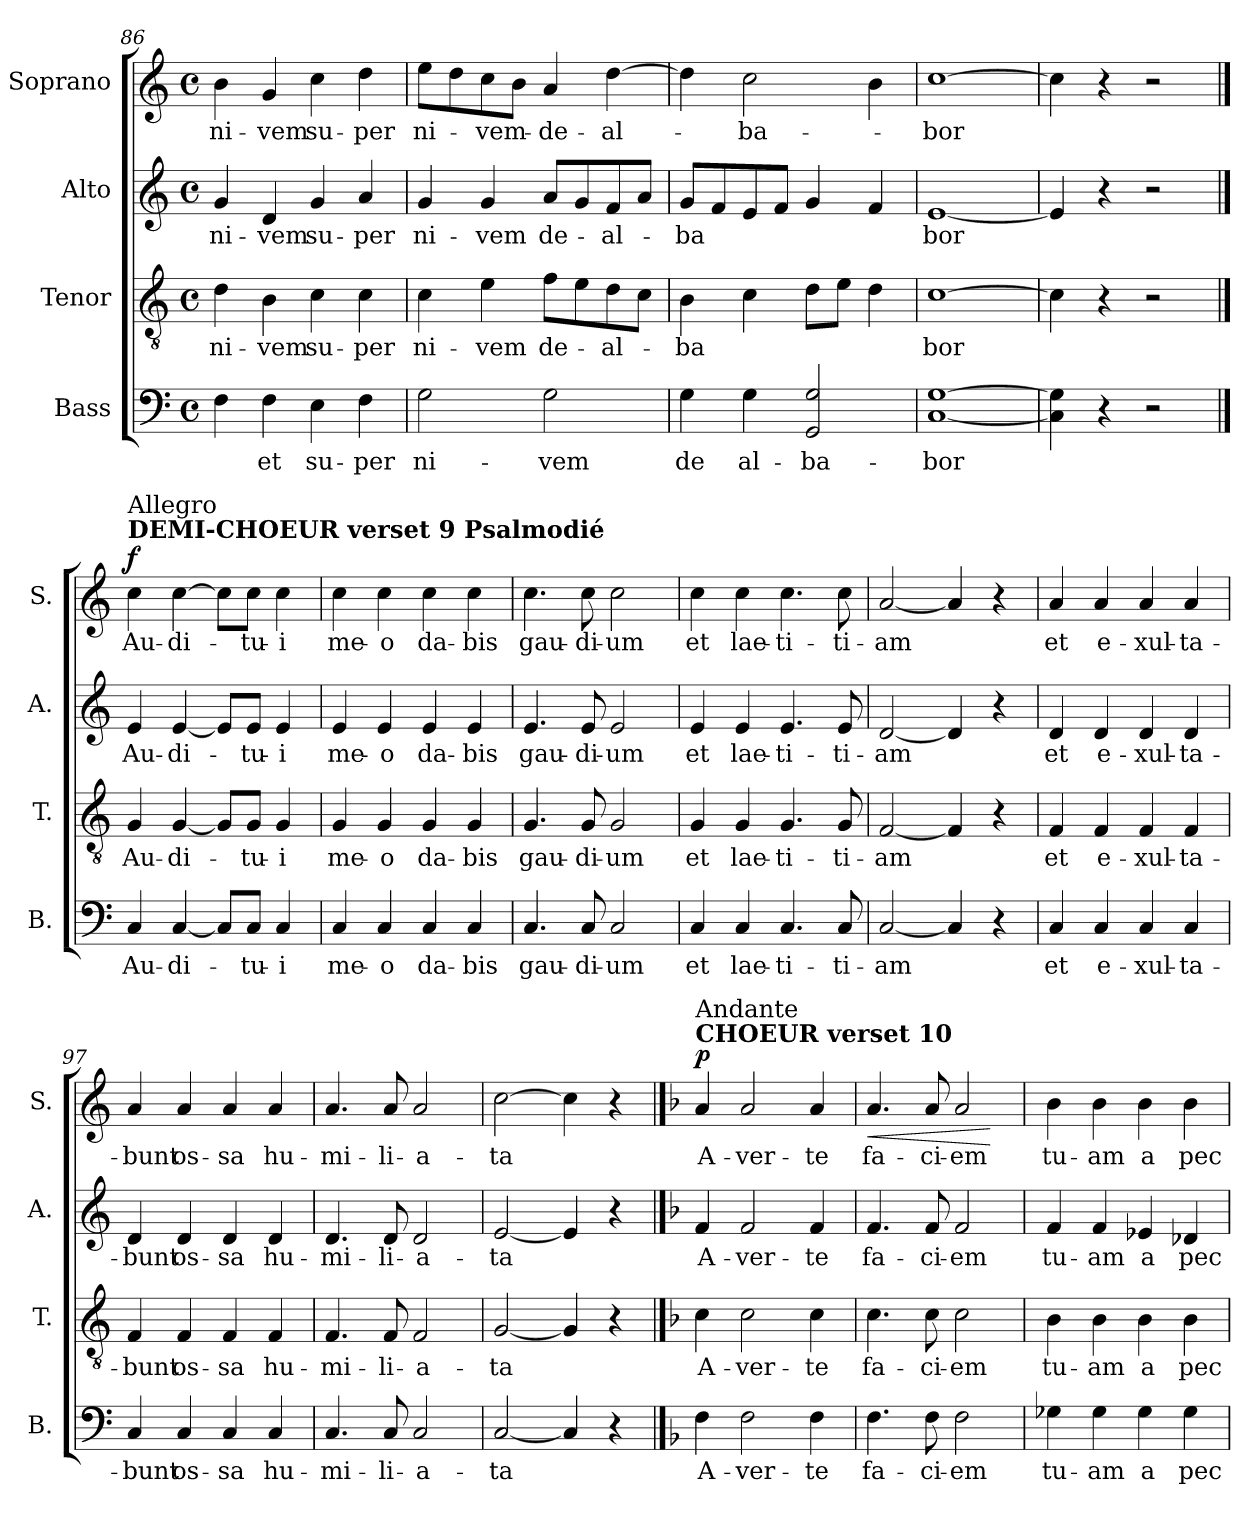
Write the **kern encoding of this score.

**kern	**text	**kern	**text	**kern	**text	**kern	**text	**dynam
*part4	*part4	*part3	*part3	*part2	*part2	*part1	*part1	*part1
*staff4	*staff4	*staff3	*staff3	*staff2	*staff2	*staff1	*staff1	*staff1
*I"Bass	*	*I"Tenor	*	*I"Alto	*	*I"Soprano	*	*
*I'B.	*	*I'T.	*	*I'A.	*	*I'S.	*	*
*clefF4	*	*clefGv2	*	*clefG2	*	*clefG2	*	*
*k[]	*	*k[]	*	*k[]	*	*k[]	*	*
*M4/4	*	*M4/4	*	*M4/4	*	*M4/4	*	*
*met(c)	*	*met(c)	*	*met(c)	*	*met(c)	*	*
=86	=86	=86	=86	=86	=86	=86	=86	=86
!	!	!	!LO:LY:b	!	!LO:LY:b	!	!LO:LY:b	!
4F\	.	4d\	ni-	4g/	ni-	4b\	ni-	.
!	!LO:LY:b	!	!LO:LY:b	!	!LO:LY:b	!	!LO:LY:b	!
4F\	et	4B\	-vem	4d/	-vem	4g/	-vem	.
!	!LO:LY:b	!	!LO:LY:b	!	!LO:LY:b	!	!LO:LY:b	!
4E\	su-	4c\	su-	4g/	su-	4cc\	su-	.
!	!LO:LY:b	!	!LO:LY:b	!	!LO:LY:b	!	!LO:LY:b	!
4F\	-per	4c\	-per	4a/	-per	4dd\	-per	.
=87	=87	=87	=87	=87	=87	=87	=87	=87
!	!LO:LY:b	!	!LO:LY:b	!	!LO:LY:b	!	!LO:LY:b	!
2G\	ni-	4c\	ni-	4g/	ni-	8ee\L	ni-	.
.	.	.	.	.	.	8dd\	.	.
!	!	!	!LO:LY:b	!	!LO:LY:b	!	!LO:LY:b	!
.	.	4e\	-vem	4g/	-vem	8cc\	-vem-	.
.	.	.	.	.	.	8b\J	.	.
!	!LO:LY:b	!	!LO:LY:b	!	!LO:LY:b	!	!LO:LY:b	!
2G\	-vem	8f\L	de-	8a/L	de-	4a/	-de-	.
.	.	8e\	.	8g/	.	.	.	.
!	!	!	!LO:LY:b	!	!LO:LY:b	!	!LO:LY:b	!
.	.	8d\	-al-	8f/	-al-	[4dd\	-al-	.
.	.	8c\J	.	8a/J	.	.	.	.
=88	=88	=88	=88	=88	=88	=88	=88	=88
!	!LO:LY:b	!	!LO:LY:b	!	!LO:LY:b	!	!	!
4G\	de	4B\	-ba	8g/L	-ba	4dd\]	.	.
.	.	.	.	8f/	.	.	.	.
!	!LO:LY:b	!	!	!	!	!	!LO:LY:b	!
4G\	al-	4c\	.	8e/	.	2cc\	-ba-	.
.	.	.	.	8f/J	.	.	.	.
!	!LO:LY:b	!	!	!	!	!	!	!
2GG/ 2G/	-ba-	8d\L	.	4g/	.	.	.	.
.	.	8e\J	.	.	.	.	.	.
.	.	4d\	.	4f/	.	4b\	.	.
=89	=89	=89	=89	=89	=89	=89	=89	=89
!	!LO:LY:b	!	!LO:LY:b	!	!LO:LY:b	!	!LO:LY:b	!
[1C [1G	-bor	[1c	bor	[1e	bor	[1cc	-bor	.
=90	=90	=90	=90	=90	=90	=90	=90	=90
4C\] 4G\]	.	4c\]	.	4e/]	.	4cc\]	.	.
4r	.	4r	.	4r	.	4r	.	.
2r	.	2r	.	2r	.	2r	.	.
!!LO:PB:g=z
==91	==91	==91	==91	==91	==91	==91	==91	==91
*	*	*	*	*	*	*MM110	*	*
!	!	!	!	!	!	!LO:TX:a:B:t=DEMI-CHOEUR verset 9 Psalmodié	!	!
!	!	!	!	!	!	!LO:TX:a:t=Allegro	!	!
!	!LO:LY:b	!	!LO:LY:b	!	!LO:LY:b	!	!LO:LY:b	!LO:DY:a
4C/	Au-	4G/	Au-	4e/	Au-	4cc\	Au-	f
!	!LO:LY:b	!	!LO:LY:b	!	!LO:LY:b	!	!LO:LY:b	!
[4C/	-di-	[4G/	-di-	[4e/	-di-	[4cc\	-di-	.
8C/L]	.	8G/L]	.	8e/L]	.	8cc\L]	.	.
!	!LO:LY:b	!	!LO:LY:b	!	!LO:LY:b	!	!LO:LY:b	!
8C/J	-tu-	8G/J	-tu-	8e/J	-tu-	8cc\J	-tu-	.
!	!LO:LY:b	!	!LO:LY:b	!	!LO:LY:b	!	!LO:LY:b	!
4C/	-i	4G/	-i	4e/	-i	4cc\	-i	.
=92	=92	=92	=92	=92	=92	=92	=92	=92
!	!LO:LY:b	!	!LO:LY:b	!	!LO:LY:b	!	!LO:LY:b	!
4C/	me-	4G/	me-	4e/	me-	4cc\	me-	.
!	!LO:LY:b	!	!LO:LY:b	!	!LO:LY:b	!	!LO:LY:b	!
4C/	-o	4G/	-o	4e/	-o	4cc\	-o	.
!	!LO:LY:b	!	!LO:LY:b	!	!LO:LY:b	!	!LO:LY:b	!
4C/	da-	4G/	da-	4e/	da-	4cc\	da-	.
!	!LO:LY:b	!	!LO:LY:b	!	!LO:LY:b	!	!LO:LY:b	!
4C/	-bis	4G/	-bis	4e/	-bis	4cc\	-bis	.
=93	=93	=93	=93	=93	=93	=93	=93	=93
!	!LO:LY:b	!	!LO:LY:b	!	!LO:LY:b	!	!LO:LY:b	!
4.C/	gau-	4.G/	gau-	4.e/	gau-	4.cc\	gau-	.
!	!LO:LY:b	!	!LO:LY:b	!	!LO:LY:b	!	!LO:LY:b	!
8C/	-di-	8G/	-di-	8e/	-di-	8cc\	-di-	.
!	!LO:LY:b	!	!LO:LY:b	!	!LO:LY:b	!	!LO:LY:b	!
2C/	-um	2G/	-um	2e/	-um	2cc\	-um	.
=94	=94	=94	=94	=94	=94	=94	=94	=94
!	!LO:LY:b	!	!LO:LY:b	!	!LO:LY:b	!	!LO:LY:b	!
4C/	et	4G/	et	4e/	et	4cc\	et	.
!	!LO:LY:b	!	!LO:LY:b	!	!LO:LY:b	!	!LO:LY:b	!
4C/	lae-	4G/	lae-	4e/	lae-	4cc\	lae-	.
!	!LO:LY:b	!	!LO:LY:b	!	!LO:LY:b	!	!LO:LY:b	!
4.C/	-ti-	4.G/	-ti-	4.e/	-ti-	4.cc\	-ti-	.
!	!LO:LY:b	!	!LO:LY:b	!	!LO:LY:b	!	!LO:LY:b	!
8C/	-ti-	8G/	-ti-	8e/	-ti-	8cc\	-ti-	.
=95	=95	=95	=95	=95	=95	=95	=95	=95
!	!LO:LY:b	!	!LO:LY:b	!	!LO:LY:b	!	!LO:LY:b	!
[2C/	-am	[2F/	-am	[2d/	-am	[2a/	-am	.
4C/]	.	4F/]	.	4d/]	.	4a/]	.	.
4r	.	4r	.	4r	.	4r	.	.
=96	=96	=96	=96	=96	=96	=96	=96	=96
!	!LO:LY:b	!	!LO:LY:b	!	!LO:LY:b	!	!LO:LY:b	!
4C/	et	4F/	et	4d/	et	4a/	et	.
!	!LO:LY:b	!	!LO:LY:b	!	!LO:LY:b	!	!LO:LY:b	!
4C/	e-	4F/	e-	4d/	e-	4a/	e-	.
!	!LO:LY:b	!	!LO:LY:b	!	!LO:LY:b	!	!LO:LY:b	!
4C/	-xul-	4F/	-xul-	4d/	-xul-	4a/	-xul-	.
!	!LO:LY:b	!	!LO:LY:b	!	!LO:LY:b	!	!LO:LY:b	!
4C/	-ta-	4F/	-ta-	4d/	-ta-	4a/	-ta-	.
!!LO:LB:g=z
=97	=97	=97	=97	=97	=97	=97	=97	=97
!	!LO:LY:b	!	!LO:LY:b	!	!LO:LY:b	!	!LO:LY:b	!
4C/	-bunt	4F/	-bunt	4d/	-bunt	4a/	-bunt	.
!	!LO:LY:b	!	!LO:LY:b	!	!LO:LY:b	!	!LO:LY:b	!
4C/	os-	4F/	os-	4d/	os-	4a/	os-	.
!	!LO:LY:b	!	!LO:LY:b	!	!LO:LY:b	!	!LO:LY:b	!
4C/	-sa	4F/	-sa	4d/	-sa	4a/	-sa	.
!	!LO:LY:b	!	!LO:LY:b	!	!LO:LY:b	!	!LO:LY:b	!
4C/	hu-	4F/	hu-	4d/	hu-	4a/	hu-	.
=98	=98	=98	=98	=98	=98	=98	=98	=98
!	!LO:LY:b	!	!LO:LY:b	!	!LO:LY:b	!	!LO:LY:b	!
4.C/	-mi-	4.F/	-mi-	4.d/	-mi-	4.a/	-mi-	.
!	!LO:LY:b	!	!LO:LY:b	!	!LO:LY:b	!	!LO:LY:b	!
8C/	-li-	8F/	-li-	8d/	-li-	8a/	-li-	.
!	!LO:LY:b	!	!LO:LY:b	!	!LO:LY:b	!	!LO:LY:b	!
2C/	-a-	2F/	-a-	2d/	-a-	2a/	-a-	.
=99	=99	=99	=99	=99	=99	=99	=99	=99
!	!LO:LY:b	!	!LO:LY:b	!	!LO:LY:b	!	!LO:LY:b	!
[2C/	-ta	[2G/	-ta	[2e/	-ta	[2cc\	-ta	.
4C/]	.	4G/]	.	4e/]	.	4cc\]	.	.
4r	.	4r	.	4r	.	4r	.	.
==100	==100	==100	==100	==100	==100	==100	==100	==100
*k[b-]	*	*k[b-]	*	*k[b-]	*	*k[b-]	*	*
*	*	*	*	*	*	*MM80	*	*
!	!	!	!	!	!	!LO:TX:a:B:t=CHOEUR verset 10	!	!
!	!	!	!	!	!	!LO:TX:a:t=Andante	!	!
!	!LO:LY:b	!	!LO:LY:b	!	!LO:LY:b	!	!LO:LY:b	!LO:DY:a
4F\	A-	4c\	A-	4f/	A-	4a/	A-	p
!	!LO:LY:b	!	!LO:LY:b	!	!LO:LY:b	!	!LO:LY:b	!
2F\	-ver-	2c\	-ver-	2f/	-ver-	2a/	-ver-	.
!	!LO:LY:b	!	!LO:LY:b	!	!LO:LY:b	!	!LO:LY:b	!
4F\	-te	4c\	-te	4f/	-te	4a/	-te	.
=101	=101	=101	=101	=101	=101	=101	=101	=101
!	!LO:LY:b	!	!LO:LY:b	!	!LO:LY:b	!	!LO:LY:b	!LO:HP:b
4.F\	fa-	4.c\	fa-	4.f/	fa-	4.a/	fa-	<
!	!LO:LY:b	!	!LO:LY:b	!	!LO:LY:b	!	!LO:LY:b	!
8F\	-ci-	8c\	-ci-	8f/	-ci-	8a/	-ci-	.
!	!LO:LY:b	!	!LO:LY:b	!	!LO:LY:b	!	!LO:LY:b	!
2F\	-em	2c\	-em	2f/	-em	2a/	-em	.
.	.	.	.	.	.	.	.	[
=102	=102	=102	=102	=102	=102	=102	=102	=102
!	!LO:LY:b	!	!LO:LY:b	!	!LO:LY:b	!	!LO:LY:b	!
4G-X\	tu-	4B-\	tu-	4f/	tu-	4b-\	tu-	.
!	!LO:LY:b	!	!LO:LY:b	!	!LO:LY:b	!	!LO:LY:b	!
4G-\	-am	4B-\	-am	4f/	-am	4b-\	-am	.
!	!LO:LY:b	!	!LO:LY:b	!	!LO:LY:b	!	!LO:LY:b	!
4G-\	a	4B-\	a	4e-X/	a	4b-\	a	.
!	!LO:LY:b	!	!LO:LY:b	!	!LO:LY:b	!	!LO:LY:b	!
4G-\	pec-	4B-\	pec-	4d-X/	pec-	4b-\	pec-	.
=	=	=	=	=	=	=	=	=
*-	*-	*-	*-	*-	*-	*-	*-	*-
